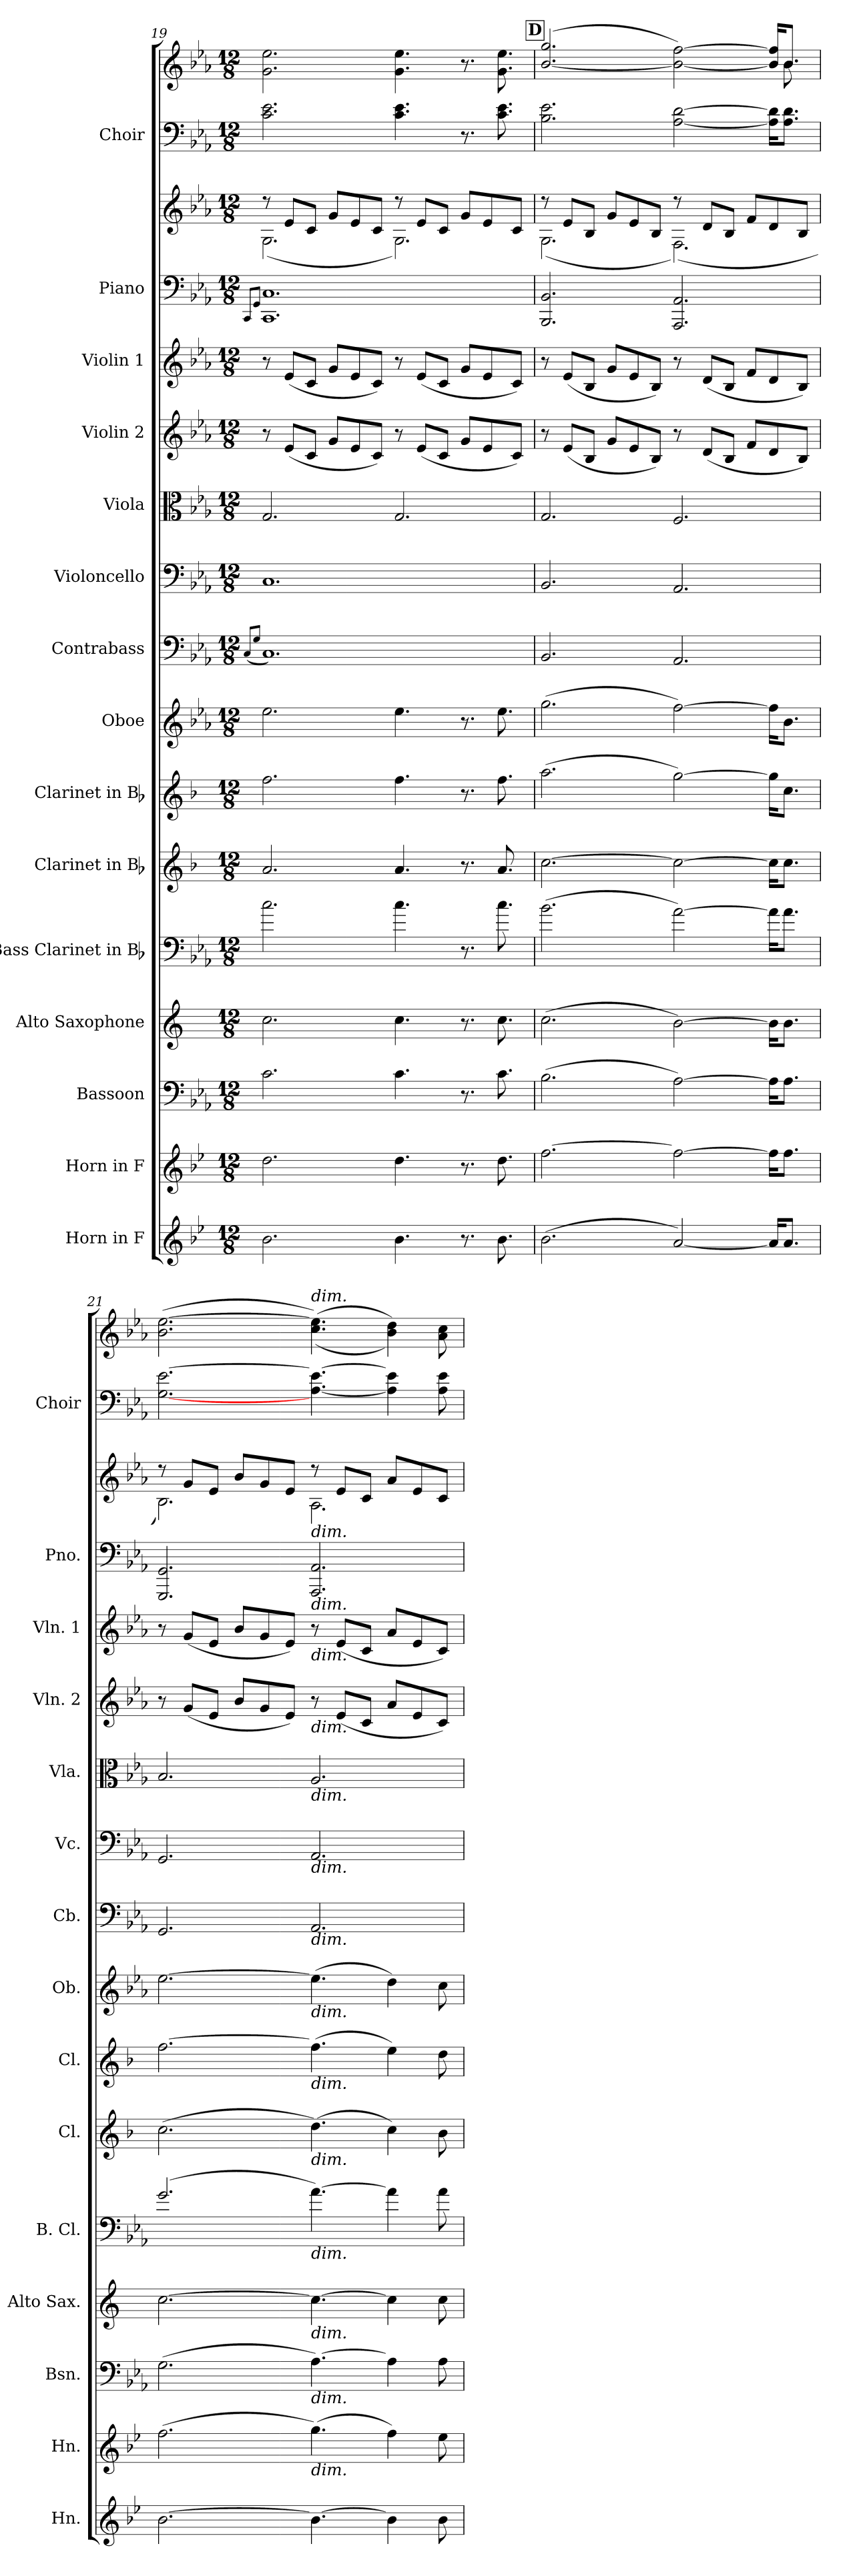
**kern	**kern	**kern	**kern	**kern	**kern	**kern	**kern	**kern	**kern	**kern	**kern	**kern	**kern	**kern	**kern	**kern
*part15	*part14	*part13	*part12	*part11	*part10	*part9	*part8	*part7	*part6	*part5	*part4	*part3	*part2	*part2	*part1	*part1
*staff17	*staff16	*staff15	*staff14	*staff13	*staff12	*staff11	*staff10	*staff9	*staff8	*staff7	*staff6	*staff5	*staff4	*staff3	*staff2	*staff1
*I"Horn in F	*I"Horn in F	*I"Bassoon	*I"Alto Saxophone	*I"Bass Clarinet in Bb	*I"Clarinet in Bb	*I"Clarinet in Bb	*I"Oboe	*I"Contrabass	*I"Violoncello	*I"Viola	*I"Violin 2	*I"Violin 1	*I"Piano	*	*I"Choir	*
*I'Hn.	*I'Hn.	*I'Bsn.	*I'Alto Sax.	*I'B. Cl.	*I'Cl.	*I'Cl.	*I'Ob.	*I'Cb.	*I'Vc.	*I'Vla.	*I'Vln. 2	*I'Vln. 1	*I'Pno.	*	*I'Choir	*
*clefG2	*clefG2	*clefF4	*clefG2	*clefF4	*clefG2	*clefG2	*clefG2	*clefF4	*clefF4	*clefC3	*clefG2	*clefG2	*clefF4	*clefG2	*clefF4	*clefG2
*ITrd4c7	*ITrd4c7	*	*ITrd5c9	*ITrd8c14	*ITrd1c2	*ITrd1c2	*	*ITrd7c12	*	*	*	*	*	*	*	*
*k[b-e-a-]	*k[b-e-a-]	*k[b-e-a-]	*k[b-e-a-]	*k[b-e-a-]	*k[b-e-a-]	*k[b-e-a-]	*k[b-e-a-]	*k[b-e-a-]	*k[b-e-a-]	*k[b-e-a-]	*k[b-e-a-]	*k[b-e-a-]	*k[b-e-a-]	*k[b-e-a-]	*k[b-e-a-]	*k[b-e-a-]
*E-:	*E-:	*E-:	*E-:	*E-:	*E-:	*E-:	*E-:	*E-:	*E-:	*E-:	*E-:	*E-:	*E-:	*E-:	*E-:	*E-:
*M12/8	*M12/8	*M12/8	*M12/8	*M12/8	*M12/8	*M12/8	*M12/8	*M12/8	*M12/8	*M12/8	*M12/8	*M12/8	*M12/8	*M12/8	*M12/8	*M12/8
=19	=19	=19	=19	=19	=19	=19	=19	=19	=19	=19	=19	=19	=19	=19	=19	=19
.	.	.	.	.	.	.	.	(8qCCi/L	.	.	.	.	8qCCi/L	.	.	.
.	.	.	.	.	.	.	.	8qGGi/J	.	.	.	.	8qGGi/J	.	.	.
*	*	*	*	*	*	*	*	*	*	*	*	*	*	*^	*	*
2.e-i\	2.gi\	2.ci\	2.e-i\	2.ci\	2.gi/	2.ee-i\	2.ee-i\	1.CCi)	1.Ci	2.Gi/	8r	8r	1.CCi 1.Ci	8r	(2.Gi\	2.ci\ 2.e-i	2.gi\ 2.ee-i
.	.	.	.	.	.	.	.	.	.	.	(8e-i/L	(8e-i/L	.	8e-i/L	.	.	.
.	.	.	.	.	.	.	.	.	.	.	8ci/J	8ci/J	.	8ci/J	.	.	.
.	.	.	.	.	.	.	.	.	.	.	8gi/L	8gi/L	.	8gi/L	.	.	.
.	.	.	.	.	.	.	.	.	.	.	8e-i/	8e-i/	.	8e-i/	.	.	.
.	.	.	.	.	.	.	.	.	.	.	8ci/J)	8ci/J)	.	8ci/J	.	.	.
4.e-i\	4.gi\	4.ci\	4.e-i\	4.ci\	4.gi/	4.ee-i\	4.ee-i\	.	.	2.Gi/	8r	8r	.	8r	2.Gi\)	4.ci\ 4.e-i	4.gi\ 4.ee-i
.	.	.	.	.	.	.	.	.	.	.	(8e-i/L	(8e-i/L	.	8e-i/L	.	.	.
.	.	.	.	.	.	.	.	.	.	.	8ci/J	8ci/J	.	8ci/J	.	.	.
8.r	8.r	8.r	8.r	8.r	8.r	8.r	8.r	.	.	.	8gi/L	8gi/L	.	8gi/L	.	8.r	8.r
.	.	.	.	.	.	.	.	.	.	.	8e-i/	8e-i/	.	8e-i/	.	.	.
8.e-i\	8.gi\	8.ci\	8.e-i\	8.ci\	8.gi/	8.ee-i\	8.ee-i\	.	.	.	.	.	.	.	.	8.ci\ 8.e-i	8.gi\ 8.ee-i
.	.	.	.	.	.	.	.	.	.	.	8ci/J)	8ci/J)	.	8ci/J	.	.	.
!!LO:REH:place=s1:B:color=#000000:enc=box:fs=19.9975:t=D
=20	=20	=20	=20	=20	=20	=20	=20	=20	=20	=20	=20	=20	=20	=20	=20	=20	=20
*	*	*	*	*	*	*	*	*	*	*	*	*	*	*	*	*	*^
(2.e-i\	[>2.b-i\	(2.B-i\	(2.e-i\	(2.B-i\	[>2.b-i\	(2.ggi\	(2.ggi\	2.BBB-i/	2.BB-i/	2.Gi/	8r	8r	2.BBB-i/ 2.BB-i	8r	(2.Gi\	2.B-i\ 2.e-i	([<2.b-i/ 2.ggi	4.ryy
.	.	.	.	.	.	.	.	.	.	.	(8e-i/L	(8e-i/L	.	8e-i/L	.	.	.	.
.	.	.	.	.	.	.	.	.	.	.	8B-i/J	8B-i/J	.	8B-i/J	.	.	.	.
.	.	.	.	.	.	.	.	.	.	.	8gi/L	8gi/L	.	8gi/L	.	.	.	4.ryy
.	.	.	.	.	.	.	.	.	.	.	8e-i/	8e-i/	.	8e-i/	.	.	.	.
.	.	.	.	.	.	.	.	.	.	.	8B-i/J)	8B-i/J)	.	8B-i/J	.	.	.	.
[<2di/)	2b-i\_>	[>2A-i\)	[>2di\)	[>2A-i\)	2b-i\_>	[>2ffi\)	[>2ffi\)	2.AAA-i/	2.AA-i/	2.Fi/	8r	8r	2.AAA-i/ 2.AA-i	8r	(2.Fi\)	[<2A-i\ [>2di	2b-i\_< [>2ffi)	16ryy
*	*	*	*	*	*	*	*	*	*	*	*	*	*	*	*	*	*v	*v
.	.	.	.	.	.	.	.	.	.	.	(8di/L	(8di/L	.	8di/L	.	.	.
.	.	.	.	.	.	.	.	.	.	.	8B-i/J	8B-i/J	.	8B-i/J	.	.	.
.	.	.	.	.	.	.	.	.	.	.	8fi/L	8fi/L	.	8fi/L	.	.	.
16di/KL]	16b-i\KL]	16A-i\KL]	16di\KL]	16A-i\KL]	16b-i\KL]	16ffi\KL]	16ffi\KL]	.	.	.	8di/	8di/	.	8di/	.	16A-i\] 16di]KL	16b-i/] 16ffi]KL
*	*	*	*	*	*	*	*	*	*	*	*	*	*	*	*	*	*^
8.di/J	8.b-i\J	8.A-i\J	8.di\J	8.A-i\J	8.b-i\J	8.b-i\J	8.b-i\J	.	.	.	.	.	.	.	.	8.A-i\ 8.diJ	8.b-i/J	8.b-i\
.	.	.	.	.	.	.	.	.	.	.	8B-i/J)	8B-i/J)	.	8B-i/J	.	.	.	.
*	*	*	*	*	*	*	*	*	*	*	*	*	*	*	*	*	*v	*v
!!LO:PB:g=z
=21	=21	=21	=21	=21	=21	=21	=21	=21	=21	=21	=21	=21	=21	=21	=21	=21	=21
[>2.e-i\	(2.b-i\	(2.Gi\	[>2.e-i\	(2.Gi/	(2.b-i\	[>2.ee-i\	[>2.ee-i\	2.GGGi/	2.GGi/	2.B-i/	8r	8r	2.GGGi/ 2.GGi	8r	2.B-i\)	[<2.Gi\ [>2.e-i	(2.b-i\ [>2.ee-i
.	.	.	.	.	.	.	.	.	.	.	(8gi/L	(8gi/L	.	8gi/L	.	.	.
.	.	.	.	.	.	.	.	.	.	.	8e-i/J	8e-i/J	.	8e-i/J	.	.	.
.	.	.	.	.	.	.	.	.	.	.	8b-i/L	8b-i/L	.	8b-i/L	.	.	.
.	.	.	.	.	.	.	.	.	.	.	8gi/	8gi/	.	8gi/	.	.	.
.	.	.	.	.	.	.	.	.	.	.	8e-i/J)	8e-i/J)	.	8e-i/J	.	.	.
!	!	!	!	!	!	!	!	!	!	!	!	!	!	!	!	!	!LO:TX:a:i:t=dim.
!	!	!	!	!	!	!	!	!	!	!	!	!	!	!LO:TX:b:i:t=dim.	!	!	!
!	!	!	!	!	!	!	!	!	!	!	!	!LO:TX:a:i:t=dim.	!	!	!	!	!
!	!	!	!	!	!	!	!	!	!	!	!	!LO:TX:b:i:t=dim.	!	!	!	!	!
!	!	!	!	!	!	!	!	!	!	!	!LO:TX:b:i:t=dim.	!	!	!	!	!	!
!	!	!	!	!	!	!	!	!	!	!LO:TX:b:i:t=dim.	!	!	!	!	!	!	!
!	!	!	!	!	!	!	!	!	!LO:TX:b:i:t=dim.	!	!	!	!	!	!	!	!
!	!	!	!	!	!	!	!	!LO:TX:b:i:t=dim.	!	!	!	!	!	!	!	!	!
!	!	!	!	!	!	!	!LO:TX:b:i:t=dim.	!	!	!	!	!	!	!	!	!	!
!	!	!	!	!	!	!LO:TX:b:i:t=dim.	!	!	!	!	!	!	!	!	!	!	!
!	!	!	!	!	!LO:TX:b:i:t=dim.	!	!	!	!	!	!	!	!	!	!	!	!
!	!	!	!	!LO:TX:b:i:t=dim.	!	!	!	!	!	!	!	!	!	!	!	!	!
!	!	!	!LO:TX:b:i:t=dim.	!	!	!	!	!	!	!	!	!	!	!	!	!	!
!	!	!LO:TX:b:i:t=dim.	!	!	!	!	!	!	!	!	!	!	!	!	!	!	!
!	!LO:TX:b:i:t=dim.	!	!	!	!	!	!	!	!	!	!	!	!	!	!	!	!
4.e-i\_>	(4.cci\)	[>4.A-i\)	4.e-i\_>	[>4.A-i\)	(4.cci\)	(4.ee-i\]	(4.ee-i\]	2.AAA-i/	2.AA-i/	2.A-i/	8r	8r	2.AAA-i/ 2.AA-i	8r	2.A-i\	[<4.A-i\ 4.e-i_>	((4.cci\ 4.ee-i])
.	.	.	.	.	.	.	.	.	.	.	(8e-i/L	(8e-i/L	.	8e-i/L	.	.	.
.	.	.	.	.	.	.	.	.	.	.	8ci/J	8ci/J	.	8ci/J	.	.	.
4e-i\]	4b-i\)	4A-i\]	4e-i\]	4A-i\]	4b-i\)	4ddi\)	4ddi\)	.	.	.	8a-i/L	8a-i/L	.	8a-i/L	.	4A-i\] 4e-i]	4b-i\ 4ddi))
.	.	.	.	.	.	.	.	.	.	.	8e-i/	8e-i/	.	8e-i/	.	.	.
8e-i\	8a-i\	8A-i\	8e-i\	8A-i\	8a-i\	8cci\	8cci\	.	.	.	8ci/J)	8ci/J)	.	8ci/J	.	8A-i\ 8e-i	8a-i\ 8cci
*	*	*	*	*	*	*	*	*	*	*	*	*	*	*v	*v	*	*
=	=	=	=	=	=	=	=	=	=	=	=	=	=	=	=	=
*-	*-	*-	*-	*-	*-	*-	*-	*-	*-	*-	*-	*-	*-	*-	*-	*-
